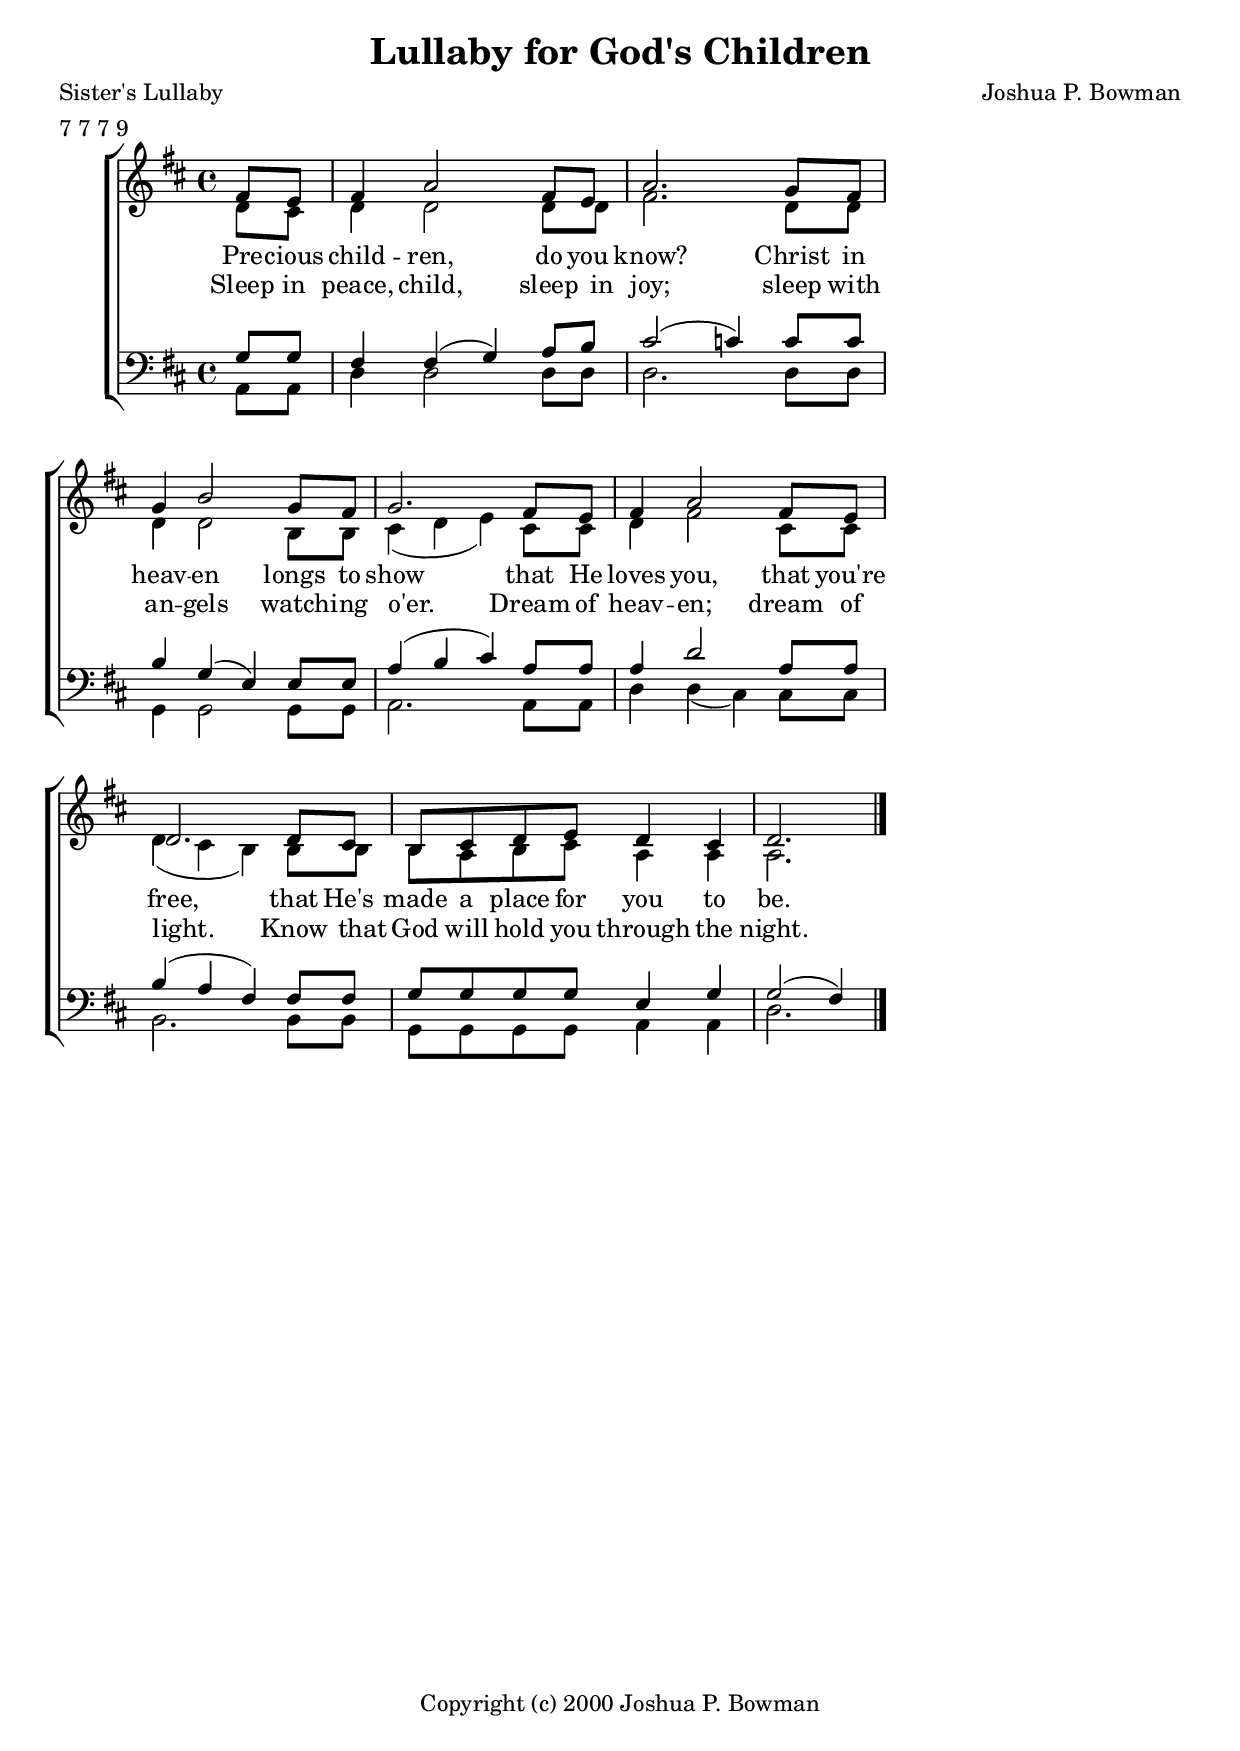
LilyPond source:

\version "2.2.6"
\header {
  title =       "Lullaby for God's Children"
  composer =    "Joshua P. Bowman"
  poet =        "Sister's Lullaby"
  meter =       "7 7 7 9"
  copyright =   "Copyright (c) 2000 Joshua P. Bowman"
}

global = \notes {
  \key d \major
  \time 4/4
  \partial 4
  \skip 4
  \skip 1*7
  \skip 2.
  \bar "|."
}

sopMusic = \notes { 
  \relative c' { 
  fis8 e | fis4 a2 fis8 e | a2. g8 fis | g4 b2 g8 fis | g2.
  fis8 e | fis4 a2 fis8 e | d2. d8 cis | b cis d e d4 cis | d2. 
  }
}

altoMusic = \notes { 
  \relative c' { 
  d8 cis | d4 d2 d8 d | fis2. d8 d | d4 d2 b8 b | cis4( d e)
  cis8 cis | d4 fis2 cis8 cis | d4( cis b) b8 b | b a b cis a4 a | a2. 
  }
}

tenorMusic = \notes {
  \relative c' { 
  g8 g | fis4 fis( g) a8 b | cis2( c4) c8 c | b4 g( e) e8 e | a4( b cis) 
  a8 a | a4 d2 a8 a | b4( a fis) fis8 fis | g g g g e4 g | g2( fis4)
  }
}

bassMusic = \notes {
  \relative c { 
  a8 a | d4 d2 d8 d | d2. d8 d | g,4 g2 g8 g | a2. 
  a8 a | d4 d( cis) cis8 cis | b2. b8 b | g g g g a4 a | d2. 
  }
}

verseOne = \lyrics {
  Pre -- cious child -- ren, do you know?
  Christ in heav -- en longs to show
  that He loves you, that you're free,
  that He's made a place for you to be.
}

verseTwo = \lyrics {
  Sleep in peace, child, sleep in joy;
  sleep with an -- gels watch -- ing o'er.
  Dream of heav -- en; dream of light.
  Know that God will hold you through the night.
}

\score { \notes {
	 \override Score.BarNumber 
	    #'break-visibility = #all-invisible
	 \context ChoirStaff = congregation <<
	     \context Staff = women <<
	       \clef "treble"
               \context Voice = sopranos { \voiceOne 
                  \simultaneous { \global \sopMusic } }
                  \lyricsto sopranos \new Lyrics { \verseOne }
	       \context Voice = altos { \voiceTwo \altoMusic }
                  \lyricsto altos \new Lyrics { \verseTwo }
	     >>
	     \context Staff = men <<
	       \clef "bass"
	       \context Voice = tenors { \voiceOne 
                  \simultaneous { \global \tenorMusic } }
	       \context Voice = basses { \voiceTwo \bassMusic }
	     >>
         >>
         }
  \paper {
    indent = 10 \mm
    linewidth = 140 \mm
    pagenumber = no
    \context {
	% a little smaller so lyrics can be closer to the staff. 
	\StaffContext
	minimumVerticalExtent = #'(-3 . 3) 
    }
  }
}
